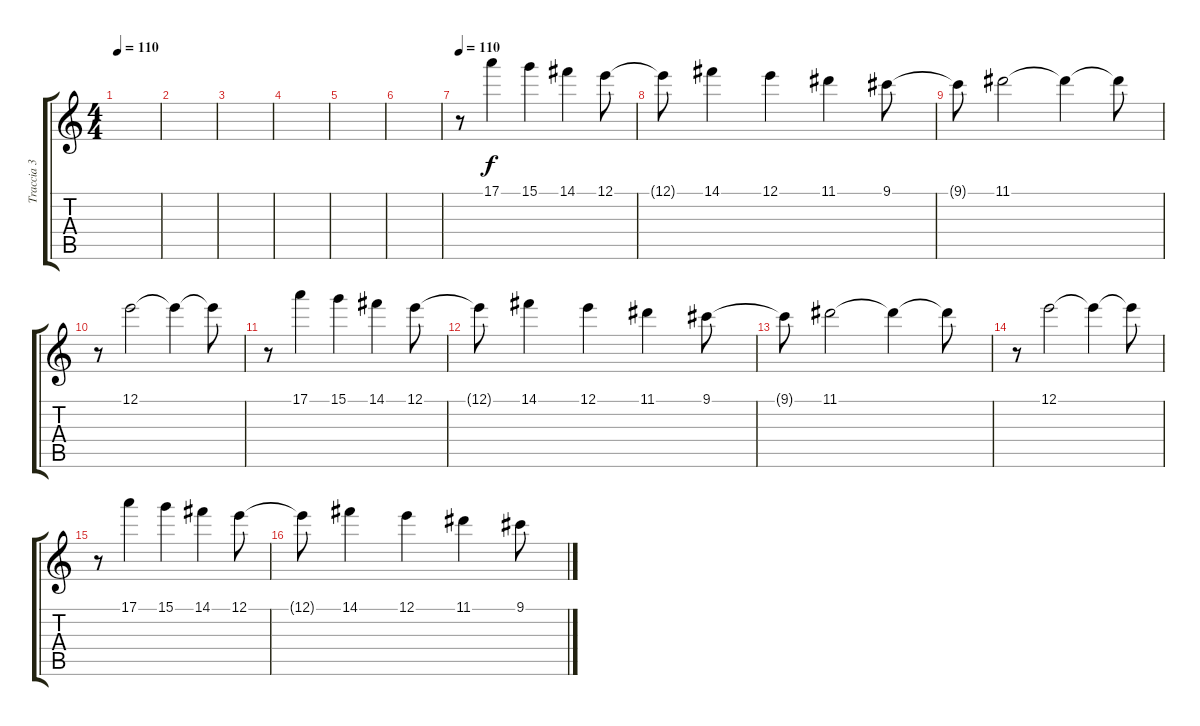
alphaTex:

\track ("Traccia 3" "Traccia 3") {instrument contrabass}
\staff {score tabs}
\tuning (E4 B3 G3 D3 A2 E2) {hide}
\ts (4 4)
\tempo 110
\clef g2
\ks c
|
|
|
|
|
|
\tempo 110
r.8{volume 9 instrument brightacousticpiano} 17.1.4 15.1.4 14.1.4 12.1.8 |
12.1{t}.8 14.1.4 12.1.4 11.1.4 9.1.8 |
9.1{t}.8 11.1.2 11.1{t}.4 11.1{t}.8 |
r.8 12.1.2 12.1{t}.4 12.1{t}.8 |
r.8{volume 9 instrument brightacousticpiano} 17.1.4 15.1.4 14.1.4 12.1.8 |
12.1{t}.8 14.1.4 12.1.4 11.1.4 9.1.8 |
9.1{t}.8 11.1.2 11.1{t}.4 11.1{t}.8 |
r.8 12.1.2 12.1{t}.4 12.1{t}.8 |
r.8{volume 9 instrument brightacousticpiano} 17.1.4 15.1.4 14.1.4 12.1.8 |
12.1{t}.8 14.1.4 12.1.4 11.1.4 9.1.8
